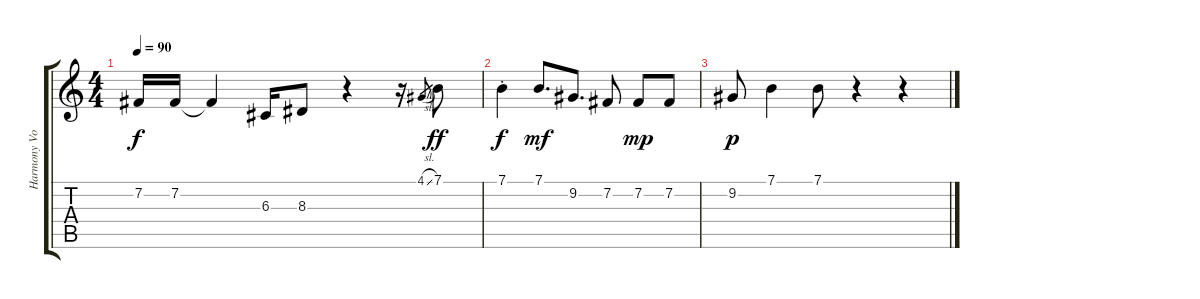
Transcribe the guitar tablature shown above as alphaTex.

\track ("Harmony Vocal" "Harmony Vo") {instrument baritonesax}
\staff {score tabs}
\tuning (E4 B3 G3 D3 A2 E2) {hide}
\ts (4 4)
\tempo 90
\clef g2
\ks c
7.2.16{dy f} 7.2.16 7.2{t}.4 6.3.16 8.3.8 r.4 r.16 4.1{sl}.8{gr} 7.1.8{dy ff} |
7.1{st}.4{dy f} 7.1.8{d dy mf} 9.2.8{d} 7.2.8 7.2.8{dy mp} 7.2.8 |
9.2.8{dy p} 7.1.4 7.1.8 r.4 r.4
